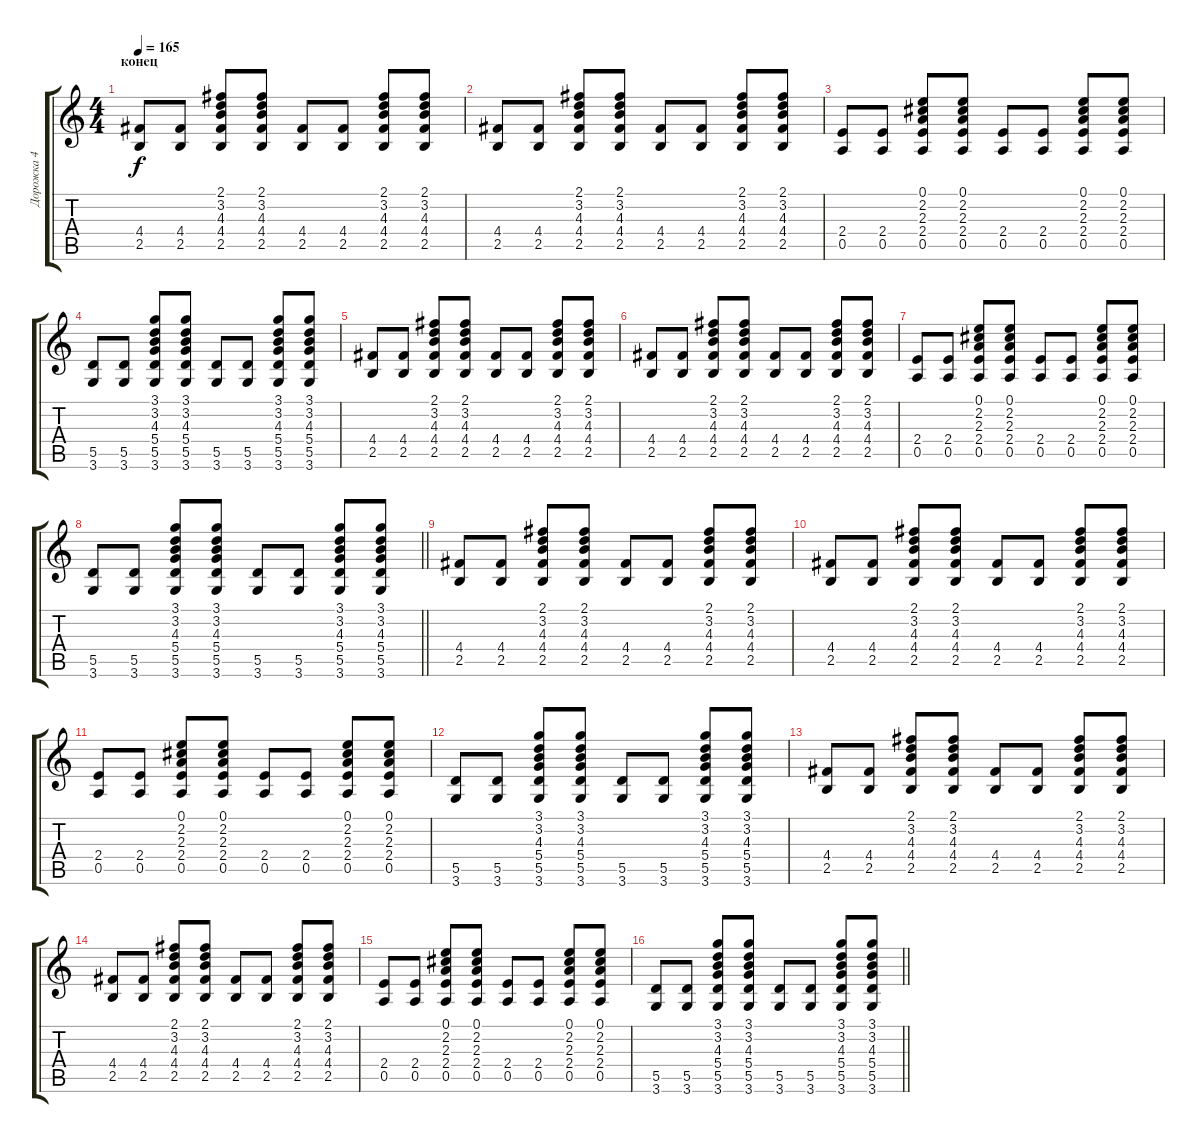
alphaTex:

\track ("Дорожка 4" "Дорожка 4") {instrument acousticguitarsteel}
\staff {score tabs}
\tuning (E4 B3 G3 D3 A2 E2) {hide}
\ts (4 4)
\section ("" "конец")
\tempo 165
\clef g2
\ks c
(4.4 2.5).8{dy f} (4.4 2.5).8 (2.1 3.2 4.3 4.4 2.5).8 (2.1 3.2 4.3 4.4 2.5).8 (4.4 2.5).8 (4.4 2.5).8 (2.1 3.2 4.3 4.4 2.5).8 (2.1 3.2 4.3 4.4 2.5).8 |
(4.4 2.5).8 (4.4 2.5).8 (2.1 3.2 4.3 4.4 2.5).8 (2.1 3.2 4.3 4.4 2.5).8 (4.4 2.5).8 (4.4 2.5).8 (2.1 3.2 4.3 4.4 2.5).8 (2.1 3.2 4.3 4.4 2.5).8 |
(2.4 0.5).8 (2.4 0.5).8 (0.1 2.2 2.3 2.4 0.5).8 (0.1 2.2 2.3 2.4 0.5).8 (2.4 0.5).8 (2.4 0.5).8 (0.1 2.2 2.3 2.4 0.5).8 (0.1 2.2 2.3 2.4 0.5).8 |
(5.5 3.6).8 (5.5 3.6).8 (3.1 3.2 4.3 5.4 5.5 3.6).8 (3.1 3.2 4.3 5.4 5.5 3.6).8 (5.5 3.6).8 (5.5 3.6).8 (3.1 3.2 4.3 5.4 5.5 3.6).8 (3.1 3.2 4.3 5.4 5.5 3.6).8 |
(4.4 2.5).8 (4.4 2.5).8 (2.1 3.2 4.3 4.4 2.5).8 (2.1 3.2 4.3 4.4 2.5).8 (4.4 2.5).8 (4.4 2.5).8 (2.1 3.2 4.3 4.4 2.5).8 (2.1 3.2 4.3 4.4 2.5).8 |
(4.4 2.5).8 (4.4 2.5).8 (2.1 3.2 4.3 4.4 2.5).8 (2.1 3.2 4.3 4.4 2.5).8 (4.4 2.5).8 (4.4 2.5).8 (2.1 3.2 4.3 4.4 2.5).8 (2.1 3.2 4.3 4.4 2.5).8 |
(2.4 0.5).8 (2.4 0.5).8 (0.1 2.2 2.3 2.4 0.5).8 (0.1 2.2 2.3 2.4 0.5).8 (2.4 0.5).8 (2.4 0.5).8 (0.1 2.2 2.3 2.4 0.5).8 (0.1 2.2 2.3 2.4 0.5).8 |
\barLineRight lightlight
(5.5 3.6).8 (5.5 3.6).8 (3.1 3.2 4.3 5.4 5.5 3.6).8 (3.1 3.2 4.3 5.4 5.5 3.6).8 (5.5 3.6).8 (5.5 3.6).8 (3.1 3.2 4.3 5.4 5.5 3.6).8 (3.1 3.2 4.3 5.4 5.5 3.6).8 |
(4.4 2.5).8 (4.4 2.5).8 (2.1 3.2 4.3 4.4 2.5).8 (2.1 3.2 4.3 4.4 2.5).8 (4.4 2.5).8 (4.4 2.5).8 (2.1 3.2 4.3 4.4 2.5).8 (2.1 3.2 4.3 4.4 2.5).8 |
(4.4 2.5).8 (4.4 2.5).8 (2.1 3.2 4.3 4.4 2.5).8 (2.1 3.2 4.3 4.4 2.5).8 (4.4 2.5).8 (4.4 2.5).8 (2.1 3.2 4.3 4.4 2.5).8 (2.1 3.2 4.3 4.4 2.5).8 |
(2.4 0.5).8 (2.4 0.5).8 (0.1 2.2 2.3 2.4 0.5).8 (0.1 2.2 2.3 2.4 0.5).8 (2.4 0.5).8 (2.4 0.5).8 (0.1 2.2 2.3 2.4 0.5).8 (0.1 2.2 2.3 2.4 0.5).8 |
(5.5 3.6).8 (5.5 3.6).8 (3.1 3.2 4.3 5.4 5.5 3.6).8 (3.1 3.2 4.3 5.4 5.5 3.6).8 (5.5 3.6).8 (5.5 3.6).8 (3.1 3.2 4.3 5.4 5.5 3.6).8 (3.1 3.2 4.3 5.4 5.5 3.6).8 |
(4.4 2.5).8 (4.4 2.5).8 (2.1 3.2 4.3 4.4 2.5).8 (2.1 3.2 4.3 4.4 2.5).8 (4.4 2.5).8 (4.4 2.5).8 (2.1 3.2 4.3 4.4 2.5).8 (2.1 3.2 4.3 4.4 2.5).8 |
(4.4 2.5).8 (4.4 2.5).8 (2.1 3.2 4.3 4.4 2.5).8 (2.1 3.2 4.3 4.4 2.5).8 (4.4 2.5).8 (4.4 2.5).8 (2.1 3.2 4.3 4.4 2.5).8 (2.1 3.2 4.3 4.4 2.5).8 |
(2.4 0.5).8 (2.4 0.5).8 (0.1 2.2 2.3 2.4 0.5).8 (0.1 2.2 2.3 2.4 0.5).8 (2.4 0.5).8 (2.4 0.5).8 (0.1 2.2 2.3 2.4 0.5).8 (0.1 2.2 2.3 2.4 0.5).8 |
\barLineRight lightlight
(5.5 3.6).8 (5.5 3.6).8 (3.1 3.2 4.3 5.4 5.5 3.6).8 (3.1 3.2 4.3 5.4 5.5 3.6).8 (5.5 3.6).8 (5.5 3.6).8 (3.1 3.2 4.3 5.4 5.5 3.6).8 (3.1 3.2 4.3 5.4 5.5 3.6).8
